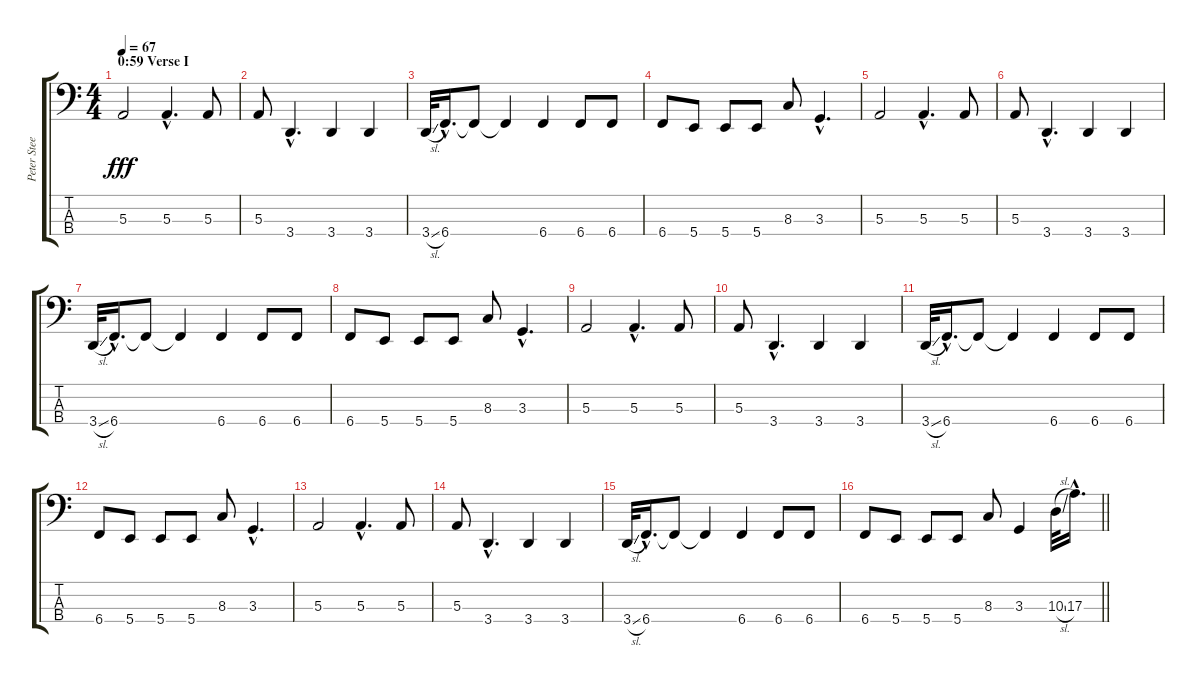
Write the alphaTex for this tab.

\track ("Peter Steele R.I.P. (Bass Guitar)" "Peter Stee") {instrument electricbasspick}
\staff {score tabs}
\tuning (D2 A1 E1 B0) {hide}
\ts (4 4)
\section ("" "0:59 Verse I")
\tempo 67
\clef f4
\ks c
5.3.2{dy fff} 5.3{hac}.4{d} 5.3.8 |
5.3.8 3.4{hac}.4{d} 3.4.4 3.4.4 |
3.4{sl}.32 6.4{hac}.16{d} 6.4{t}.8 6.4{t}.4 6.4.4 6.4.8 6.4.8 |
6.4.8 5.4.8 5.4.8 5.4.8 8.3.8 3.3{hac}.4{d} |
5.3.2 5.3{hac}.4{d} 5.3.8 |
5.3.8 3.4{hac}.4{d} 3.4.4 3.4.4 |
3.4{sl}.32 6.4{hac}.16{d} 6.4{t}.8 6.4{t}.4 6.4.4 6.4.8 6.4.8 |
6.4.8 5.4.8 5.4.8 5.4.8 8.3.8 3.3{hac}.4{d} |
5.3.2 5.3{hac}.4{d} 5.3.8 |
5.3.8 3.4{hac}.4{d} 3.4.4 3.4.4 |
3.4{sl}.32 6.4{hac}.16{d} 6.4{t}.8 6.4{t}.4 6.4.4 6.4.8 6.4.8 |
6.4.8 5.4.8 5.4.8 5.4.8 8.3.8 3.3{hac}.4{d} |
5.3.2 5.3{hac}.4{d} 5.3.8 |
5.3.8 3.4{hac}.4{d} 3.4.4 3.4.4 |
3.4{sl}.32 6.4{hac}.16{d} 6.4{t}.8 6.4{t}.4 6.4.4 6.4.8 6.4.8 |
\barLineRight lightlight
6.4.8 5.4.8 5.4.8 5.4.8 8.3.8 3.3.4 10.3{sl}.32 17.3{ss hac}.16{d}
